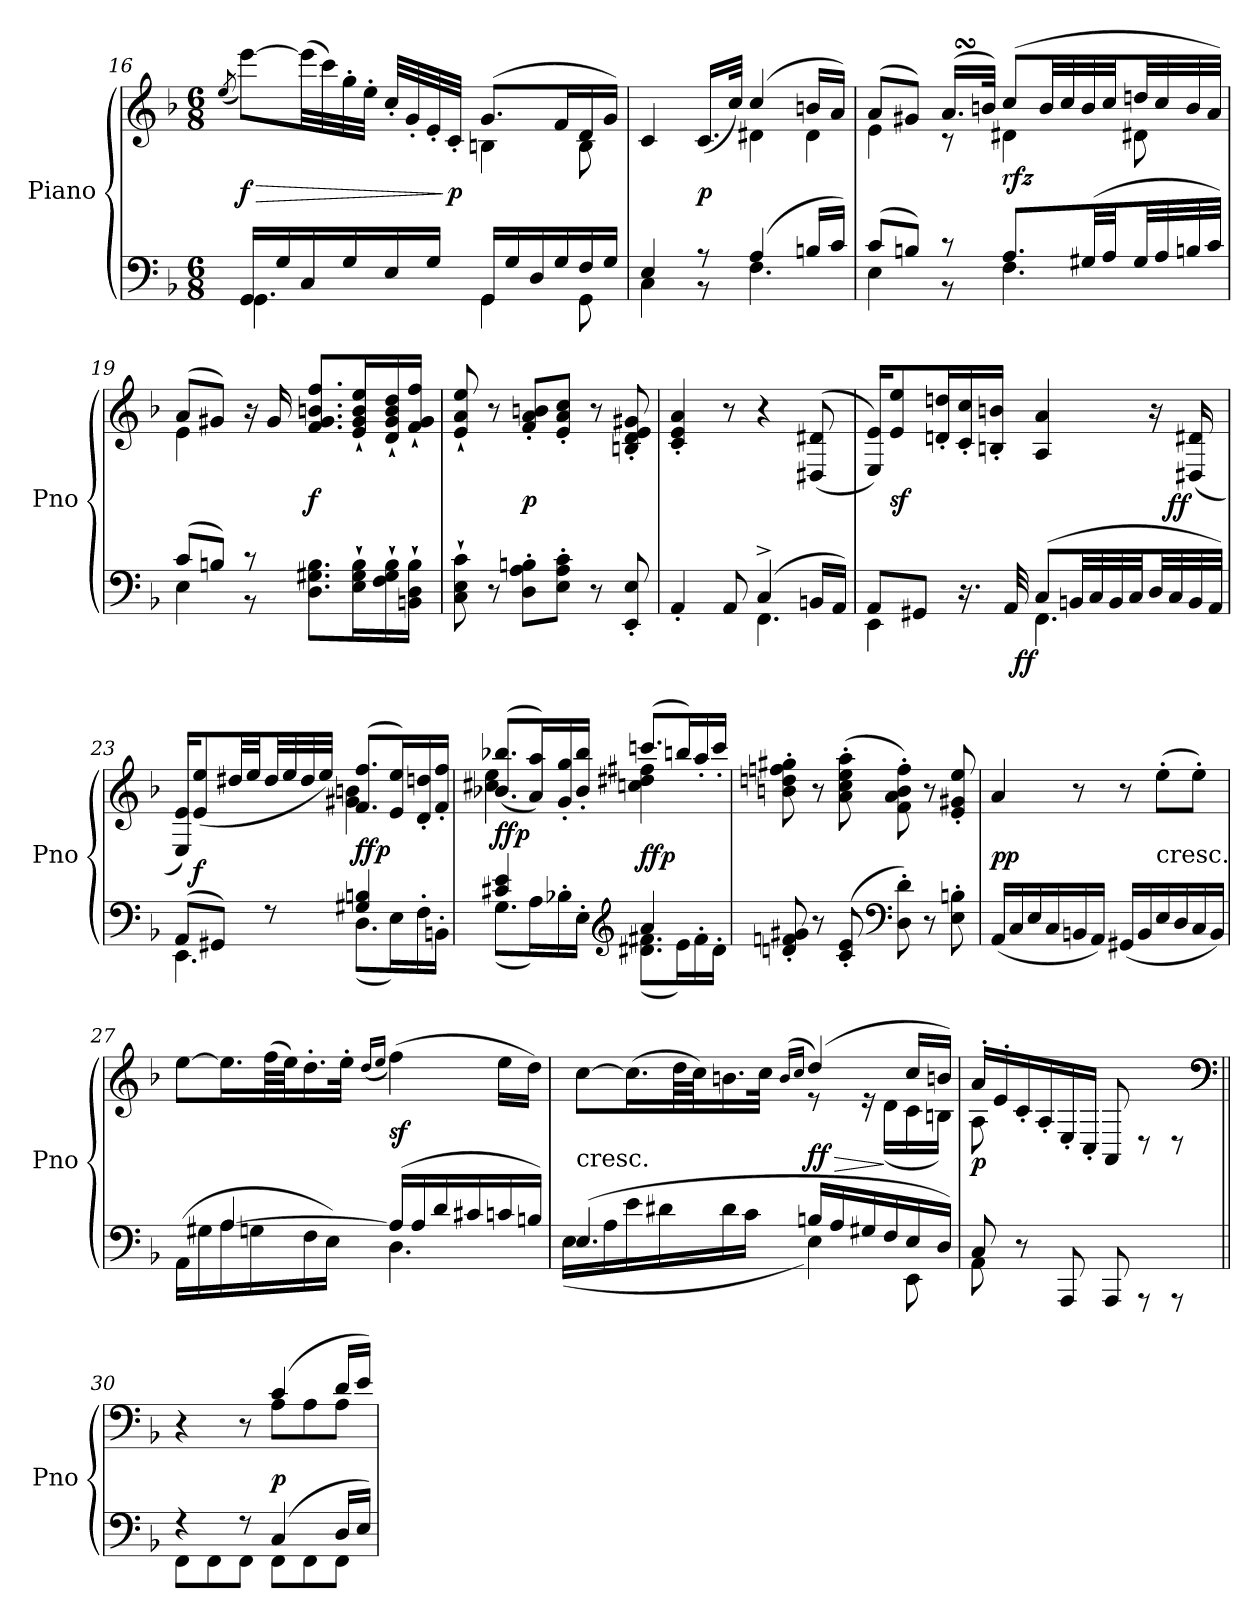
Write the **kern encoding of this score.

**kern	**kern	**dynam
*part1	*part1	*part1
*staff2	*staff1	*staff1/2
*I"Piano	*	*
*I'Pno	*	*
*clefF4	*clefG2	*
*k[b-]	*k[b-]	*
*d:	*d:	*
*M6/8	*M6/8	*
=16	=16	=16
.	(8qee	.
*^	*^	*
16GGLL	4.GG	[8eeeL)	4.ryy	> f
16G	.	.	.	.
16C	.	(32eeeLL]	.	.
.	.	32ccc)	.	.
16G	.	32gg'	.	.
.	.	32ee'JJJ	.	.
16E	.	32cc'LLL	.	.
.	.	32g'	.	.
16GJJ	.	32e'	.	.
.	.	32c'JJJ	.	] p
16GGLL	4GG	(8.gL	4Bn	.
16G	.	.	.	.
16D	.	.	.	.
16G	.	16fL	.	.
16F	8GG	16d	8B	.
16GJJ	.	16gJJ)	.	.
=17	=17	=17	=17	=17
4E	4C	4c	4.ryy	.
8r	8r	(16.cLL	.	p
.	.	32ccJJk)	.	.
(4A	4.F	(4cc	4d#X	.
!	!	!	!LO:N:vis=4	!
16BnLL	.	16bnLL	8d#	.
16cJJ)	.	16aJJ)	.	.
=18	=18	=18	=18	=18
(8cL	4E	(8aL	4e	.
8BnJ)	.	8g#XJ)	.	.
8r	8r	(16.aSssLL	8rc	.
.	.	32bnJJk)	.	.
8.AL	4.F	(8ccL	4d#X	rfz
.	.	32bLL	.	.
.	.	32cc	.	.
(<32G#XLL	.	32b	.	.
32AJJ	.	32ccJJ	.	.
32G#LL	.	32ddnLL	8d#X	.
32A	.	32cc	.	.
32Bn	.	32b	.	.
32cJJJ)	.	32aJJJ)	.	.
=19	=19	=19	=19	=19
(8cL	4E	(8aL	4e	.
8BnJ)	.	8g#XJ)	.	.
8r	8r	16r	8ryy	.
.	.	16g#	.	.
4.ryy	8.D 8.G#X 8.BL	8.f 8.g# 8.bn 8.ffL	4.ryy	f
.	16E` 16G#` 16B`L	16e` 16g#` 16b` 16ee`L	.	.
.	16F` 16G#` 16B`	16d` 16g#` 16b` 16dd`	.	.
.	16BBn` 16D` 16B`JJ	16f` 16g#` 16ff`JJ	.	.
*v	*v	*	*	*
*	*v	*v	*
=20	=20	=20
8C` 8E` 8c`	8e` 8a` 8ee`	.
8r	8r	.
8D' 8A' 8Bn'L	8f' 8a' 8bn'L	p
8E' 8A' 8c'J	8e' 8a' 8cc'J	.
8r	8r	.
8EE' 8E'	8Bn' 8d' 8e' 8g#X'	.
=21	=21	=21
*^	*	*
4AA'	4.ryy	4c' 4e' 4a'	.
8AA	.	8r	.
(4C^	4.FF	4r	.
16BBnLL	.	(<(>8D#X 8d#X	.
16AAJJ)	.	.	.
=22	=22	=22	=22
8AAL	4EE	16E 16eKL))	.
.	.	8e 8ee	sf
8GG#XJ	.	.	.
.	.	16dn' 16ddn'L	.
16.r	8ryy	16c' 16cc'	.
.	.	16Bn' 16bn'JJ	.
32AA	.	.	.
!	!	!	!LO:DY:b=2:rj
(<8CL	4.FF	4A 4a	ff
32BBnLL	.	.	.
32C	.	.	.
32BB	.	.	.
32CJJ	.	.	.
32DLL	.	16r	.
32C	.	.	.
!	!	!	!LO:DY:rj
32BB	.	(16D#X 16d#X	ff
32AAJJJ)	.	.	.
=23	=23	=23	=23
*	*	*^	*
(8AAL	4.EE	16E 16eKL)	4.ryy	.
.	.	(>8e 8ee	.	f
8GG#XJ)	.	.	.	.
.	.	32dd#XLL	.	.
.	.	32eeJJ	.	.
8r	.	32dd#LL	.	.
.	.	32ee	.	.
.	.	32dd#	.	.
.	.	32eeJJJ)	.	.
4G#X 4Bn	(8.DL	(8.f 8.ffL	4g#X 4bn	ffp
.	16EL)	16e 16eeL)	.	.
8ryy	16F'>	16d'< 16ddn'<	8ryy	.
.	16BBn'>JJ	16f'< 16ff'<JJ	.	.
=24	=24	=24	=24	=24
4c#X 4e	(8.GL	(<(>8.b-X 8.bb-XL	4cc#X 4ee	ffp
.	16AL)	16a 16aaL))	.	.
8ryy	16B-X'>	16g'< 16gg'<	8ryy	.
.	16E'>JJ	16b-'< 16bb-'<JJ	.	.
*clefG2	*	*	*	*
4a	(8.d#X 8.f#XL	(8.cccnL	4ccn 4dd#X 4ff#X	ffp
.	16eL)	16bbnL)	.	.
8ryy	16f#'>	16aa'<	8ryy	.
.	16d#'>JJ	16ccc'<JJ	.	.
*v	*v	*	*	*
*	*v	*v	*
=25	=25	=25
8dn' 8fn' 8g#X'	8bn' 8ddn' 8ffn' 8gg#X'	.
8r	8r	.
(<8c' 8e'	(8a' 8cc' 8ee' 8aa'	.
*clefF4	*	*
8D' 8d')	8f' 8a' 8b' 8ff')	.
8r	8r	.
8E' 8Bn'	8e' 8g#X' 8ee'	.
=26	=26	=26
(16AALL	4a	pp
16C	.	.
16E	.	.
16C	.	.
16BBn	8r	.
16AAJJ)	.	.
(16GG#XLL	8r	.
16BB	.	.
!	!LO:TX:c:t=cresc.	!
16E	(8ee'L	.
16D	.	.
16C	8ee'J)	.
16BBJJ)	.	.
=27	=27	=27
*^	*	*
8ryy	(<16AALL	[8eeL	.
.	16G#X	.	.
[4A	16A	16.eeL]	.
.	16Gn	.	.
.	.	(64ffLL	.
.	.	64eeJJ)	.
.	16F	16.dd'	.
.	16EJJ)	.	.
.	.	32ee'JJk	.
.	.	(16qddLL	.
.	.	16qeeJJ	.
(16ALL]	4.D	(4ff)	sf
16A	.	.	.
16d	.	.	.
16c#X	.	.	.
16cn	.	16eeLL	.
16BnJJ)	.	16ddJJ)	.
=28	=28	=28	=28
*	*	*^	*
!	!	!LO:TX:c:t=cresc.	!	!
(4.E	(16ELL	4.ryy	[8ccL	.
.	16A	.	.	.
.	16e	.	(16.ccL]	.
.	16d#X	.	.	.
.	.	.	64ddLL	.
.	.	.	64ccJJ)	.
.	16d#	.	16.bn	.
.	16cJJ	.	.	.
.	.	.	32ccJJk	.
.	.	(16qbLL	.	.
.	.	16qccJJ	.	.
16BnLL	4E)	(4dd)	8re	> ff
16A	.	.	.	.
16G#X	.	.	16re	.
16F	.	.	(16dLL	]
16E	8EE	16ccLL	16c	.
16DJJ)	.	16bnJJ)	16BnJJ)	.
=29	=29	=29	=29	=29
8C	8AA	16a'<LL	8A	p
.	.	16e'<	.	.
8ryy	8r	16c'	4ryy	.
.	.	16A'	.	.
8ryy	8AAA	16E'</	.	.
.	.	16C'</JJ	.	.
4.ryy	8AAA	8AA/	4.ryy	.
.	8rAAA	8rD	.	.
.	8rAAA	8rD	.	.
*	*	*clefF4	*	*
=30||	=30||	=30||	=30||	=30||
4r	8FFL	4.ryy	4r	.
.	8FF	.	.	.
8r	8FFJ	.	8r	.
(4C	8FFL	(4c	8AL	p
.	8FF	.	8A	.
16DLL	8FFJ	16dLL	8AJ	.
16EJJ)	.	16eJJ)	.	.
*v	*v	*	*	*
*	*v	*v	*
=	=	=
*-	*-	*-
